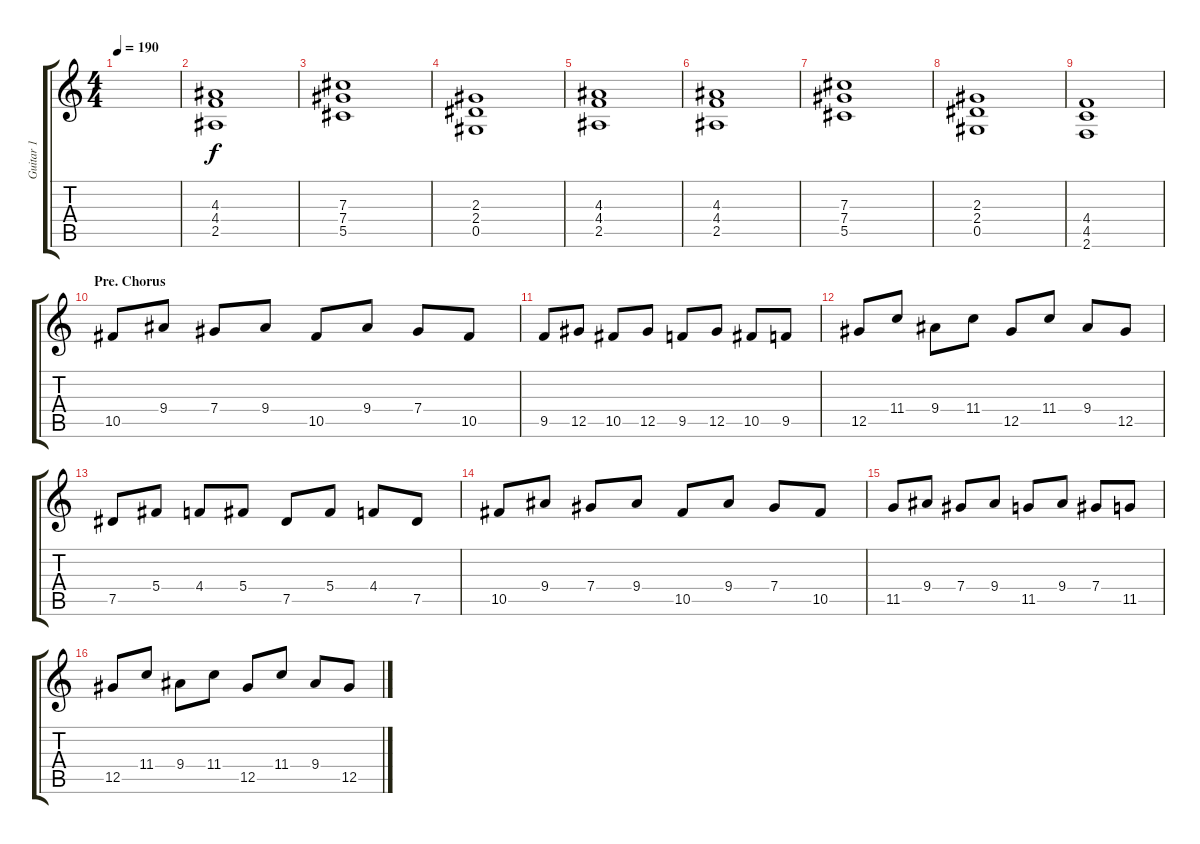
\track ("Guitar 1" "Guitar 1") {instrument distortionguitar}
\staff {score tabs}
\tuning (Eb4 Bb3 Gb3 Db3 Ab2 Eb2) {hide}
\ts (4 4)
\tempo 190
\clef g2
\ks c
|
(4.3 4.4 2.5).1 |
(7.3 7.4 5.5).1 |
(2.3 2.4 0.5).1 |
(4.3 4.4 2.5).1 |
(4.3 4.4 2.5).1 |
(7.3 7.4 5.5).1 |
(2.3 2.4 0.5).1 |
(4.4 4.5 2.6).1 |
\section ("" "Pre. Chorus")
10.5.8 9.4.8 7.4.8 9.4.8 10.5.8 9.4.8 7.4.8 10.5.8 |
9.5.8 12.5.8 10.5.8 12.5.8 9.5.8 12.5.8 10.5.8 9.5.8 |
12.5.8 11.4.8 9.4.8 11.4.8 12.5.8 11.4.8 9.4.8 12.5.8 |
7.5.8 5.4.8 4.4.8 5.4.8 7.5.8 5.4.8 4.4.8 7.5.8 |
10.5.8 9.4.8 7.4.8 9.4.8 10.5.8 9.4.8 7.4.8 10.5.8 |
11.5.8 9.4.8 7.4.8 9.4.8 11.5.8 9.4.8 7.4.8 11.5.8 |
12.5.8 11.4.8 9.4.8 11.4.8 12.5.8 11.4.8 9.4.8 12.5.8
